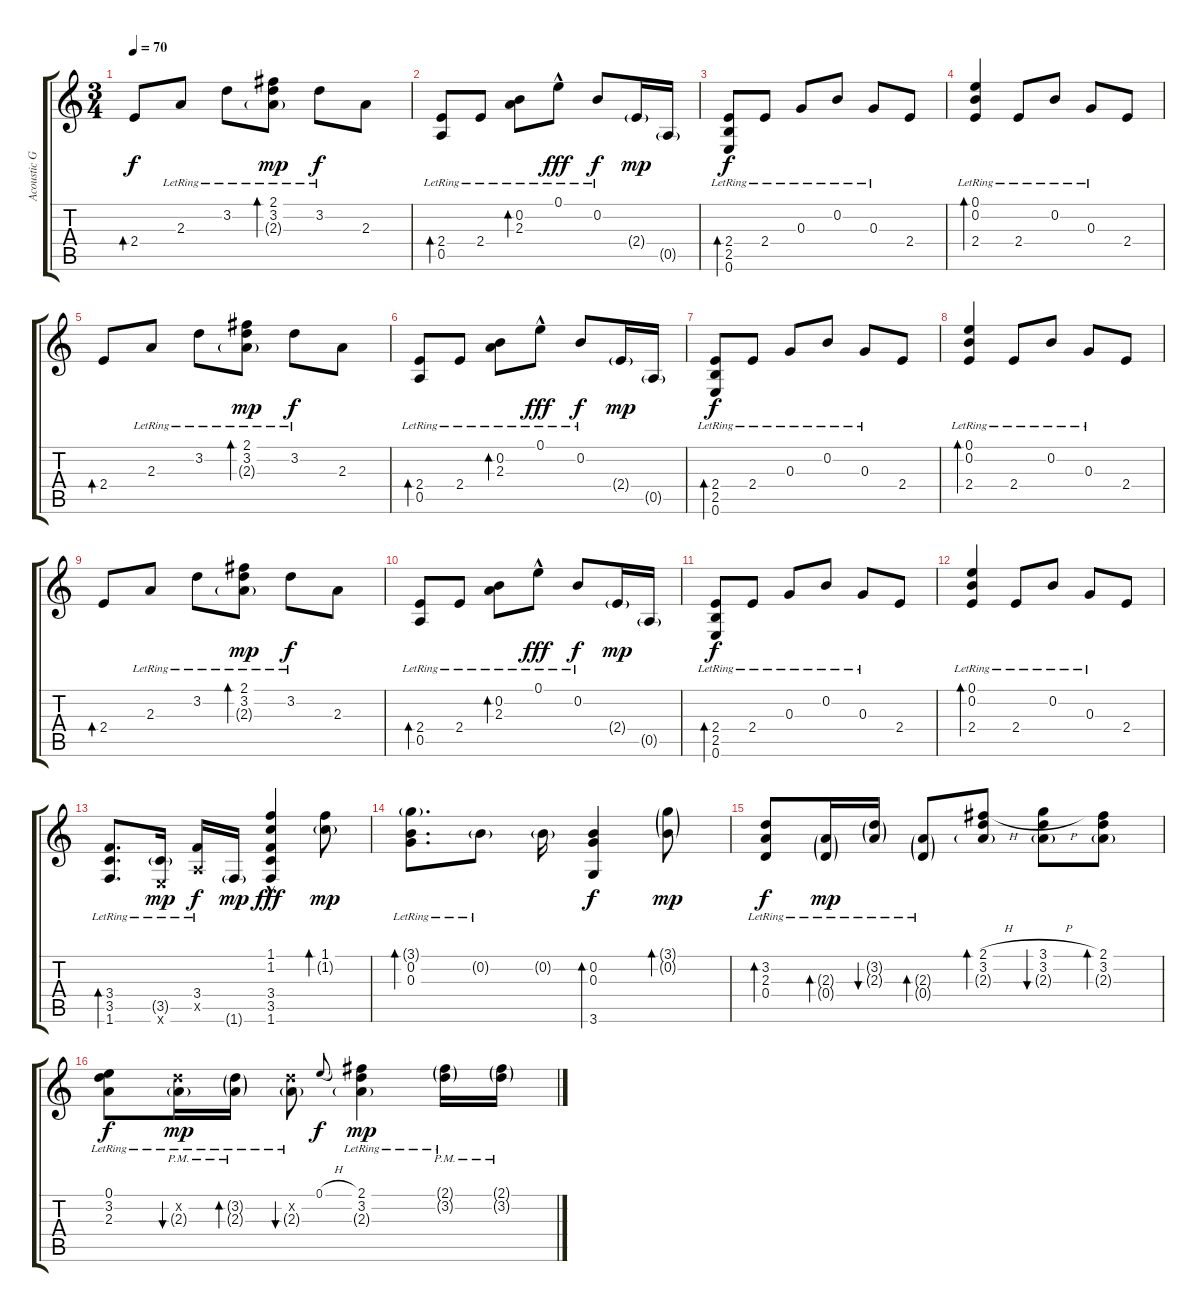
\track ("Acoustic Guitar" "Acoustic G") {instrument acousticguitarsteel}
\staff {score tabs}
\tuning (E4 B3 G3 D3 A2 E2) {hide}
\ts (3 4)
\tempo 70
\clef g2
\ks c
2.4.8{bd 240 dy f} 2.3{lr}.8 3.2{lr}.8 (2.1{lr} 3.2{lr} 2.3{g lr}).8{bd 120 dy mp} 3.2{lr}.8{dy f} 2.3.8 |
(2.4{lr} 0.5{lr}).8{bd 240} 2.4{lr}.8 (0.2{lr} 2.3{lr}).8{bd 240} 0.1{hac lr}.8{dy fff} 0.2{lr}.8{dy f} 2.4{g}.16{dy mp} 0.5{g}.16 |
(2.4{lr} 2.5{lr} 0.6{lr}).8{bd 240 dy f} 2.4{lr}.8 0.3{lr}.8 0.2{lr}.8 0.3{lr}.8 2.4.8 |
(0.1{lr} 0.2{lr} 2.4{lr}).4{bd 120} 2.4{lr}.8 0.2{lr}.8 0.3{lr}.8 2.4.8 |
2.4.8{bd 240} 2.3{lr}.8 3.2{lr}.8 (2.1{lr} 3.2{lr} 2.3{g lr}).8{bd 120 dy mp} 3.2{lr}.8{dy f} 2.3.8 |
(2.4{lr} 0.5{lr}).8{bd 240} 2.4{lr}.8 (0.2{lr} 2.3{lr}).8{bd 240} 0.1{hac lr}.8{dy fff} 0.2{lr}.8{dy f} 2.4{g}.16{dy mp} 0.5{g}.16 |
(2.4{lr} 2.5{lr} 0.6{lr}).8{bd 240 dy f} 2.4{lr}.8 0.3{lr}.8 0.2{lr}.8 0.3{lr}.8 2.4.8 |
(0.1{lr} 0.2{lr} 2.4{lr}).4{bd 120} 2.4{lr}.8 0.2{lr}.8 0.3{lr}.8 2.4.8 |
2.4.8{bd 240} 2.3{lr}.8 3.2{lr}.8 (2.1{lr} 3.2{lr} 2.3{g lr}).8{bd 120 dy mp} 3.2{lr}.8{dy f} 2.3.8 |
(2.4{lr} 0.5{lr}).8{bd 240} 2.4{lr}.8 (0.2{lr} 2.3{lr}).8{bd 240} 0.1{hac lr}.8{dy fff} 0.2{lr}.8{dy f} 2.4{g}.16{dy mp} 0.5{g}.16 |
(2.4{lr} 2.5{lr} 0.6{lr}).8{bd 240 dy f} 2.4{lr}.8 0.3{lr}.8 0.2{lr}.8 0.3{lr}.8 2.4.8 |
(0.1{lr} 0.2{lr} 2.4{lr}).4{bd 120} 2.4{lr}.8 0.2{lr}.8 0.3{lr}.8 2.4.8 |
(3.4{lr} 3.5{lr} 1.6{lr}).8{d bd 240} (3.5{g lr} 0.6{x}).16{dy mp} (3.4{lr} 0.5{x}).16{dy f} 1.6{g}.16{dy mp} (1.1{hac} 1.2{hac} 3.4{hac} 3.5 1.6{hac}).4{dy fff} (1.1 1.2{g}).8{bd 480 dy mp} |
(3.1{g lr} 0.2{lr} 0.3{lr}).8{d bd 120} 0.2{g lr}.8 0.2{g}.16 (0.2 0.3 3.6).4{bd 60 dy f} (3.1{g} 0.2{g}).8{bd 120 dy mp} |
(3.2{lr} 2.3{lr} 0.4{lr}).8{bd 240 dy f} (2.3{g lr} 0.4{g}).16{bd 240 dy mp} (3.2{g} 2.3{g lr}).16{bu 240} (2.3{g lr} 0.4{g}).8{bd 240} (2.1{h} 3.2 2.3{g}).8{bd 120} (3.1{h} 3.2 2.3{g}).8{bu 120} (2.1 3.2 2.3{g}).8{bd 120} |
(0.1{lr} 3.2{lr} 2.3{lr}).8{dy f} (3.2{x} 2.3{g pm lr}).16{bu 240 dy mp} (3.2{g lr} 2.3{g pm lr}).16{bd 240} (3.2{x} 2.3{g lr}).8{bu 240} 0.1{h}.8{gr onbeat dy f} (2.1{lr} 3.2{lr} 2.3{g lr}).4{dy mp} (2.1{g pm lr} 3.2{g pm lr}).16 (2.1{g pm} 3.2{g pm}).16
